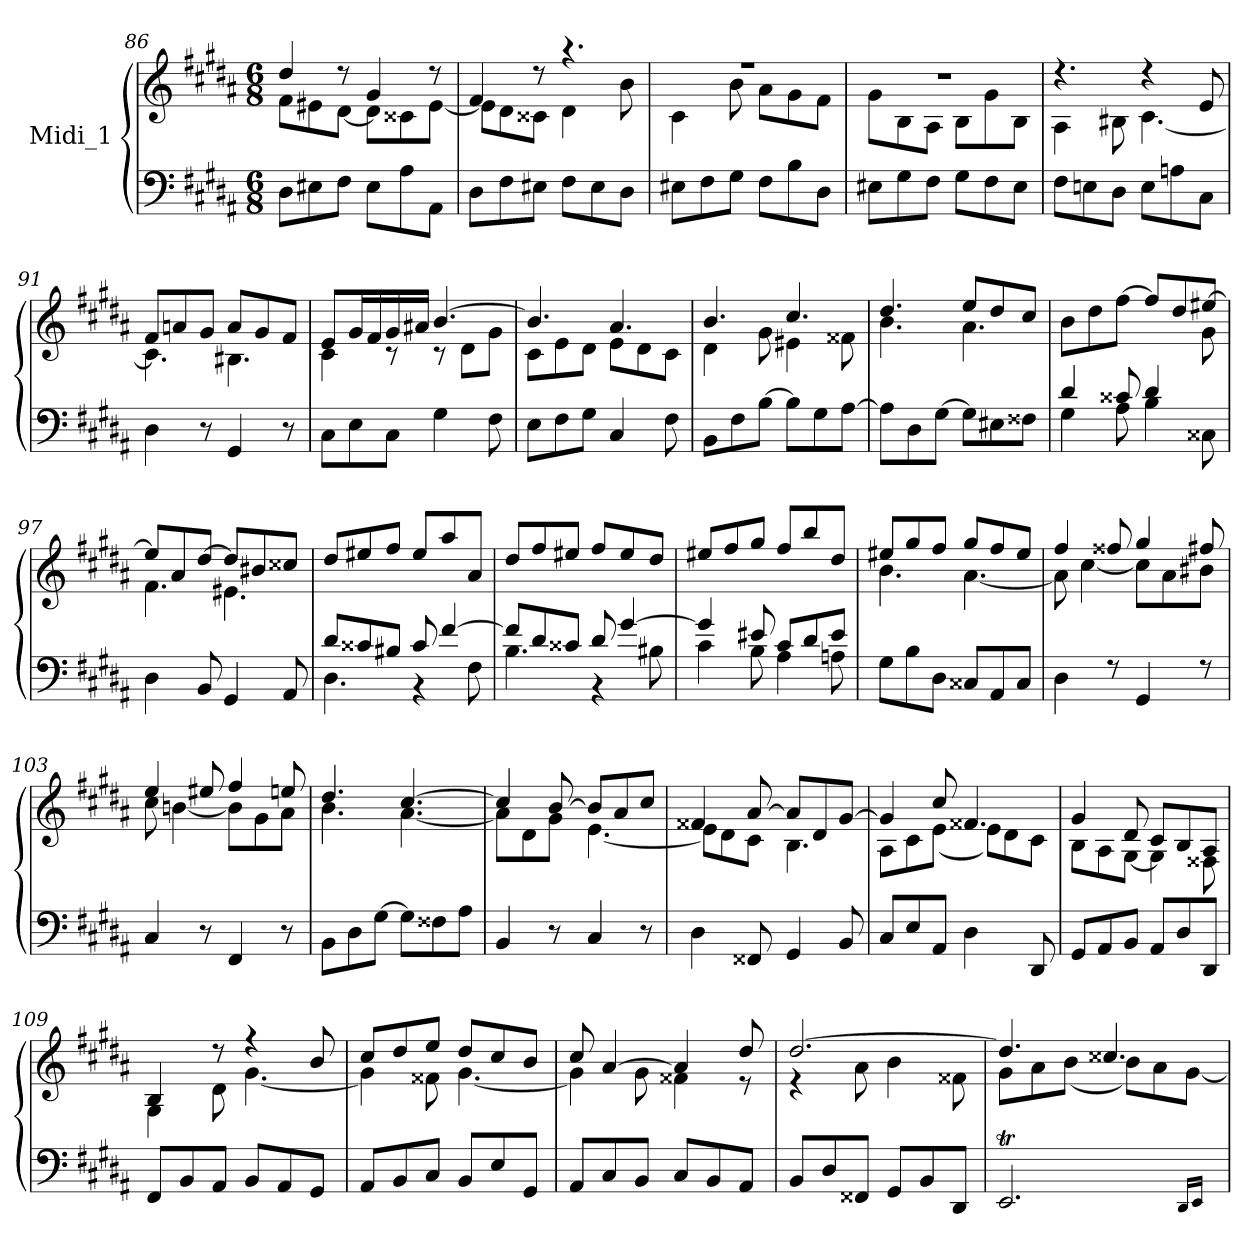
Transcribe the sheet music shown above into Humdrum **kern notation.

**kern	**kern
*part1	*part1
*staff2	*staff1
*I"Midi_1	*
*clefF4	*clefG2
*k[f#c#g#d#a#]	*k[f#c#g#d#a#]
*B:	*B:
*M6/8	*M6/8
=86	=86
*	*^
8D#\L	4dd#/	8f#\L
8E#X\	.	8e#X\
8F#\J	8r	[8d#\J
8E#\L	4g#/	8d#\L]
8A#\	.	8c##X\
8AA#\J	8r	[8e#\J
=87	=87	=87
8D#\L	4f#/	8e#L]
8F#\	.	8d#
8E#X\J	8r	8c##XJ
8F#\L	4.r	4d#\
8E#\	.	.
8D#\J	.	8b\
!!LO:LB:g=z	!!
=88	=88	=88
!	!LO:N:vis=1	!
8E#X\L	2.r	4c#\
8F#\	.	.
8G#\J	.	8b\
8F#\L	.	8a#\L
8B\	.	8g#\
8D#\J	.	8f#\J
=89	=89	=89
!	!LO:N:vis=1	!
8E#X\L	2.r	8g#L
8G#\	.	8B
8F#\J	.	8A#J
8G#\L	.	8BL
8F#\	.	8g#
8E#\J	.	8BJ
=90	=90	=90
8F#\L	4.r	4A#\
8En\	.	.
8D#\J	.	8B#X\
8E\L	4r	[4.c#\
8An\	.	.
8C#\J	8e/	.
=91	=91	=91
4D#\	8f#/L	4.c#\]
.	8an/	.
8r	8g#/J	.
4GG#	8a/L	4.B#X\
.	8g#/	.
8r	8f#/J	.
=92	=92	=92
8C#\L	8eL	4c#\
8E\	16g#L	.
.	16f#	.
8C#\J	16g#	8r
.	16a#XJJ	.
4G#\	[4.b/	8r
.	.	8d#\L
8F#\	.	8g#\J
!!LO:LB:g=z	!!
=93	=93	=93
*^	*	*
!	!LO:N:vis=1	!	!
8E\L	2.ryy	4.b/]	8c#L
8F#\	.	.	8e
8G#\J	.	.	8d#J
4C#/	.	4.a#/	8e\L
.	.	.	8d#\
8F#\	.	.	8c#\J
=94	=94	=94	=94
!	!LO:N:vis=1	!	!
8BB\L	2.ryy	4.b/	4d#\
8F#\	.	.	.
[8B\J	.	.	8g#\
8B\L]	.	4.cc#/	4e#X\
8G#\	.	.	.
[8A#\J	.	.	8f##X\
=95	=95	=95	=95
!	!LO:N:vis=1	!	!
8A#\L]	2.ryy	4.dd#/	4.b\
8D#\	.	.	.
[8G#\J	.	.	.
8G#\L]	.	8ee/L	4.a#\
8E#X\	.	8dd#/	.
8F##X\J	.	8cc#/J	.
=96	=96	=96	=96
4d#/	4G#\	8bL	8ryy
.	.	8dd#	8ryy
8c##X/	8A#\	[8ff#J	8ryy
4d#/	4B\	8ff#L]	8ryy
.	.	8dd#	8ryy
8ryy	8C##X\	[8ee#XJ	8g#\
=97	=97	=97	=97
!	!LO:N:vis=1	!	!
4D#\	2.ryy	8ee#/L]	4.f#\
.	.	8a#/	.
8BB/	.	[8dd#/J	.
4GG#/	.	8dd#L]	4.e#X\
.	.	8b#X	.
8AA#/	.	8cc##XJ	.
!!LO:LB:g=z	!!
=98	=98	=98	=98
!	!	!	!LO:N:vis=1
8d#/L	4.D#\	8dd#/L	2.ryy
8c##X/	.	8ee#X/	.
8B#X/J	.	8ff#/J	.
8c##/	4r	8ee#/L	.
[4f#/	.	8aa#/	.
.	8F#\	8a#/J	.
=99	=99	=99	=99
!	!	!	!LO:N:vis=1
8f#/L]	4.B\	8dd#L	2.ryy
8d#/	.	8ff#	.
8c##X/J	.	8ee#XJ	.
8d#/	4r	8ff#L	.
[4g#/	.	8ee#	.
.	8B#X\	8dd#J	.
=100	=100	=100	=100
!	!	!	!LO:N:vis=1
4g#/]	4c#\	8ee#XL	2.ryy
.	.	8ff#	.
8e#X/	8B\	8gg#J	.
8c#/L	4A#\	8ff#L	.
8d#/	.	8bb	.
8e#/J	8An\	8dd#J	.
=101	=101	=101	=101
8ryy	8G#L	8ee#X/L	4.b\
8ryy	8B	8gg#/	.
8ryy	8D#J	8ff#/J	.
8C##X/L	8ryy	8gg#/L	[4.a#\
8AA#/	8ryy	8ff#/	.
8C##/J	8ryy	8ee#/J	.
=102	=102	=102	=102
!	!LO:N:vis=1	!	!
4D#\	2.ryy	4ff#/	8a#\]
.	.	.	[4cc#\
8r	.	8ff##X/	.
4GG#/	.	4gg#/	8cc#\L]
.	.	.	8a#\
8r	.	8ff#X/	8b#X\J
*v	*v	*	*
!!LO:LB:g=z	!!
=103	=103	=103
4C#	4ee/	8cc#\
.	.	[4bn\
8r	8ee#X/	.
4FF#	4ff#/	8b\L]
.	.	8g#\
8r	8een/	8a#\J
=104	=104	=104
8BBL	4.dd#/	4.b\
8D#	.	.
[8G#J	.	.
8G#L]	[4.cc#/	[4.a#\
8F##X	.	.
8A#J	.	.
=105	=105	=105
4BB	4cc#/]	8a#L]
.	.	8d#
8r	[8b/	8g#J
4C#	8bL]	[4.e\
.	8a#	.
8r	8cc#J	.
=106	=106	=106
4D#	4f##X/	8e\L]
.	.	8d#\
8FF##X	[8a#/	8c#\J
4GG#	8a#/L]	4.B\
.	8d#/	.
8BB	[8g#/J	.
=107	=107	=107
8C#L	4g#/]	8A#L
8E	.	8c#
8AA#J	8cc#/	(<8eJ
4D#	4.f##X/	8eL)
.	.	8d#
8DD#	.	8c#J
!!LO:LB:g=z	!!
=108	=108	=108
8GG#L	4g#/	8B\L
8AA#	.	8A#\
8BBJ	8d#/	[8G#\J
8AA#L	8c#L	4G#\]
8D#	8B	.
8DD#J	8A#J	8F##X\
=109	=109	=109
8FF#L	4B/	4G#\
8BB	.	.
8AA#J	8r	8d#\
8BBL	4r	[4.g#\
8AA#	.	.
8GG#J	8b/	.
=110	=110	=110
8AA#L	8cc#/L	4g#\]
8BB	8dd#/	.
8C#J	8ee/J	8f##X\
8BBL	8dd#/L	[4.g#\
8E	8cc#/	.
8GG#J	8b/J	.
=111	=111	=111
8AA#L	8cc#/	4g#\]
8C#	[4a#/	.
8BBJ	.	8g#\
8C#L	4a#/]	4f##X\
8BB	.	.
8AA#J	8dd#/	8r
=112	=112	=112
8BBL	[2.dd#/	4r
8D#	.	.
8FF##XJ	.	8a#\
8GG#L	.	4b\
8BB	.	.
8DD#J	.	8f##X\
!!LO:LB:g=z	!!
=113	=113	=113
*^	*	*
2.EET/	8ryy	4.dd#/]	8g#\L
.	8ryy	.	8a#\
.	8ryy	.	(<8b\J
.	8ryy	4.cc##X/	8bL)
.	8ryy	.	8a#
.	16ryy	.	[8g#J
.	16qqDD#/LL	.	.
.	16qqEE/JJ	.	.
.	16ryy	.	.
*v	*v	*	*
*	*v	*v
=	=
*-	*-
